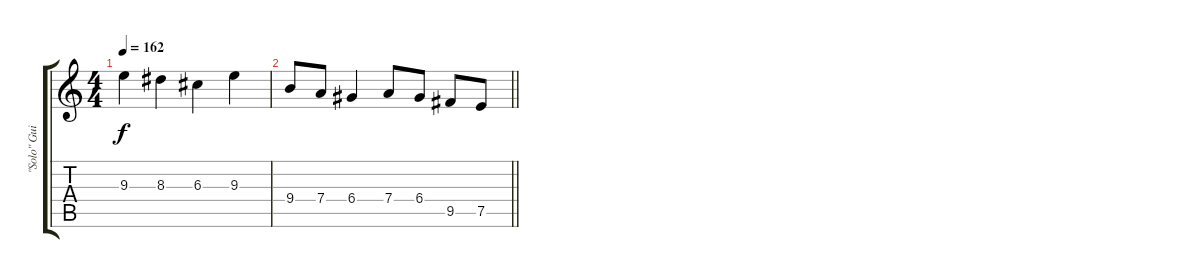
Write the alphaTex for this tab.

\track ("\"Solo\" Guitar - Chesnakov" "\"Solo\" Gui") {instrument distortionguitar}
\staff {score tabs}
\tuning (E4 B3 G3 D3 A2 E2) {hide}
\ts (4 4)
\tempo 162
\clef g2
\ks c
9.3.4{dy f} 8.3.4 6.3.4 9.3.4 |
\barLineRight lightlight
9.4.8 7.4.8 6.4.4 7.4.8 6.4.8 9.5.8 7.5.8
